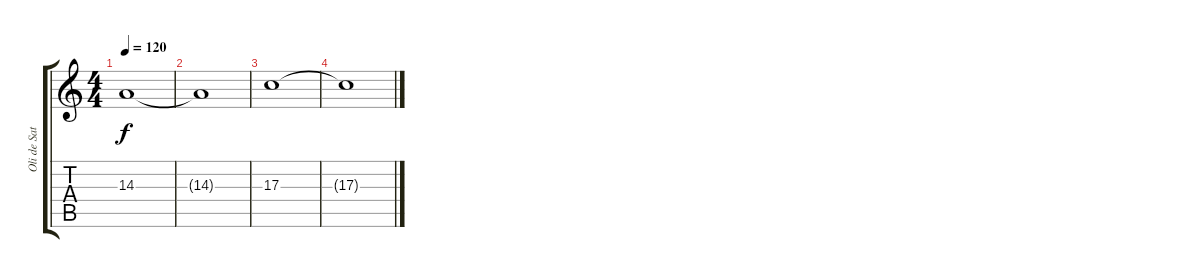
\track ("Oli de Sat" "Oli de Sat") {instrument pad2warm}
\staff {score tabs}
\tuning (E4 B3 G3 D3 A2 E2) {hide}
\ts (4 4)
\tempo 120
\clef g2
\ks c
14.3.1{dy f} |
14.3{t}.1 |
17.3.1 |
17.3{t}.1
